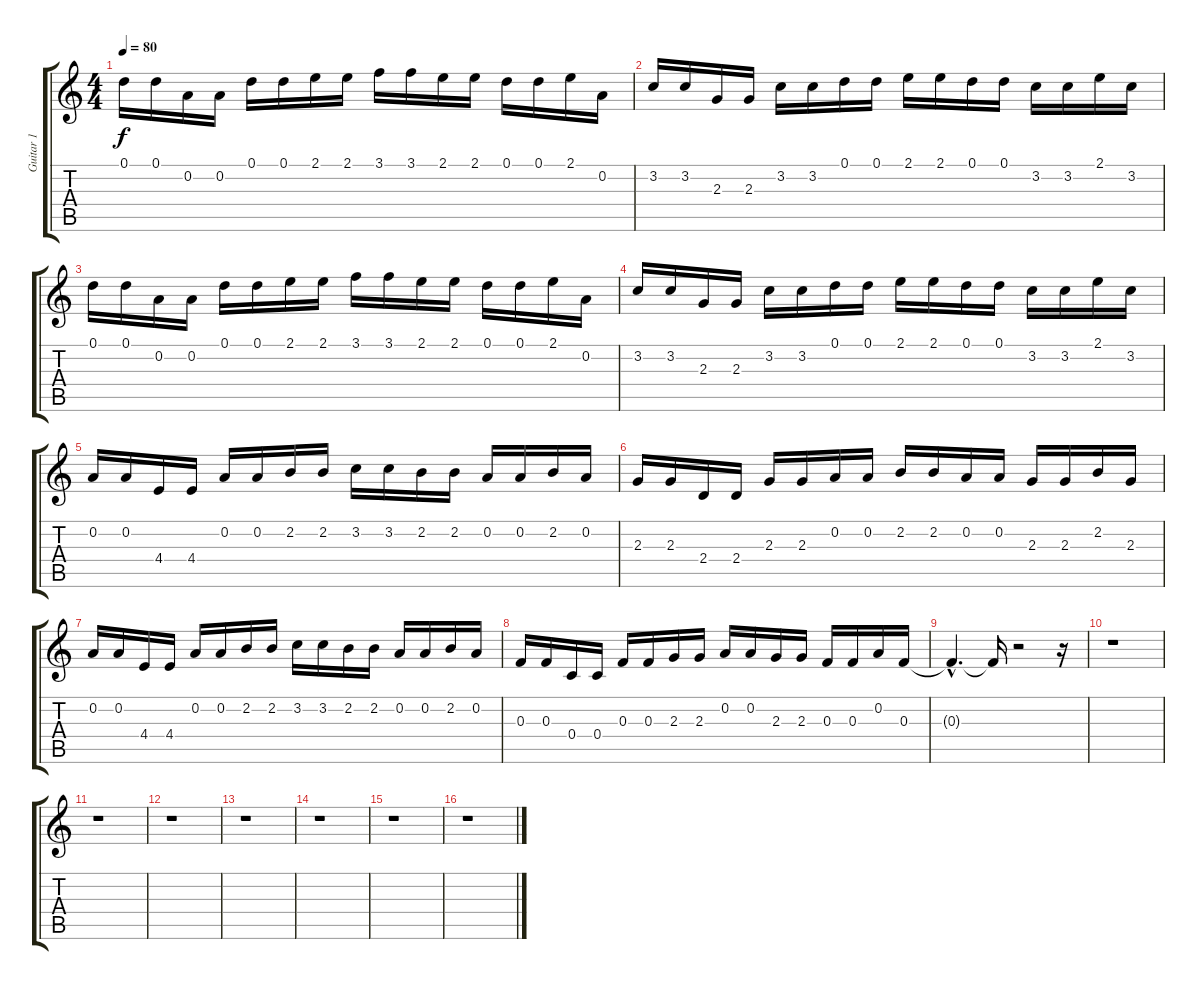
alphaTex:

\track ("Guitar 1" "Guitar 1") {instrument distortionguitar}
\staff {score tabs}
\tuning (D4 A3 F3 C3 G2 D2) {hide}
\ts (4 4)
\tempo 80
\clef g2
\ks c
0.1.16{dy f instrument distortionguitar} 0.1.16 0.2.16 0.2.16 0.1.16 0.1.16 2.1.16 2.1.16 3.1.16 3.1.16 2.1.16 2.1.16 0.1.16 0.1.16 2.1.16 0.2.16 |
3.2.16 3.2.16 2.3.16 2.3.16 3.2.16 3.2.16 0.1.16 0.1.16 2.1.16 2.1.16 0.1.16 0.1.16 3.2.16 3.2.16 2.1.16 3.2.16 |
0.1.16 0.1.16 0.2.16 0.2.16 0.1.16 0.1.16 2.1.16 2.1.16 3.1.16 3.1.16 2.1.16 2.1.16 0.1.16 0.1.16 2.1.16 0.2.16 |
3.2.16 3.2.16 2.3.16 2.3.16 3.2.16 3.2.16 0.1.16 0.1.16 2.1.16 2.1.16 0.1.16 0.1.16 3.2.16 3.2.16 2.1.16 3.2.16 |
0.2.16 0.2.16 4.4.16 4.4.16 0.2.16 0.2.16 2.2.16 2.2.16 3.2.16 3.2.16 2.2.16 2.2.16 0.2.16 0.2.16 2.2.16 0.2.16 |
2.3.16 2.3.16 2.4.16 2.4.16 2.3.16 2.3.16 0.2.16 0.2.16 2.2.16 2.2.16 0.2.16 0.2.16 2.3.16 2.3.16 2.2.16 2.3.16 |
0.2.16 0.2.16 4.4.16 4.4.16 0.2.16 0.2.16 2.2.16 2.2.16 3.2.16 3.2.16 2.2.16 2.2.16 0.2.16 0.2.16 2.2.16 0.2.16 |
0.3.16 0.3.16 0.4.16 0.4.16 0.3.16 0.3.16 2.3.16 2.3.16 0.2.16 0.2.16 2.3.16 2.3.16 0.3.16 0.3.16 0.2.16 0.3.16 |
0.3{hac t}.4{d} 0.3{t}.16 r.2 r.16 |
r.1 |
r.1 |
r.1 |
r.1 |
r.1 |
r.1 |
r.1
